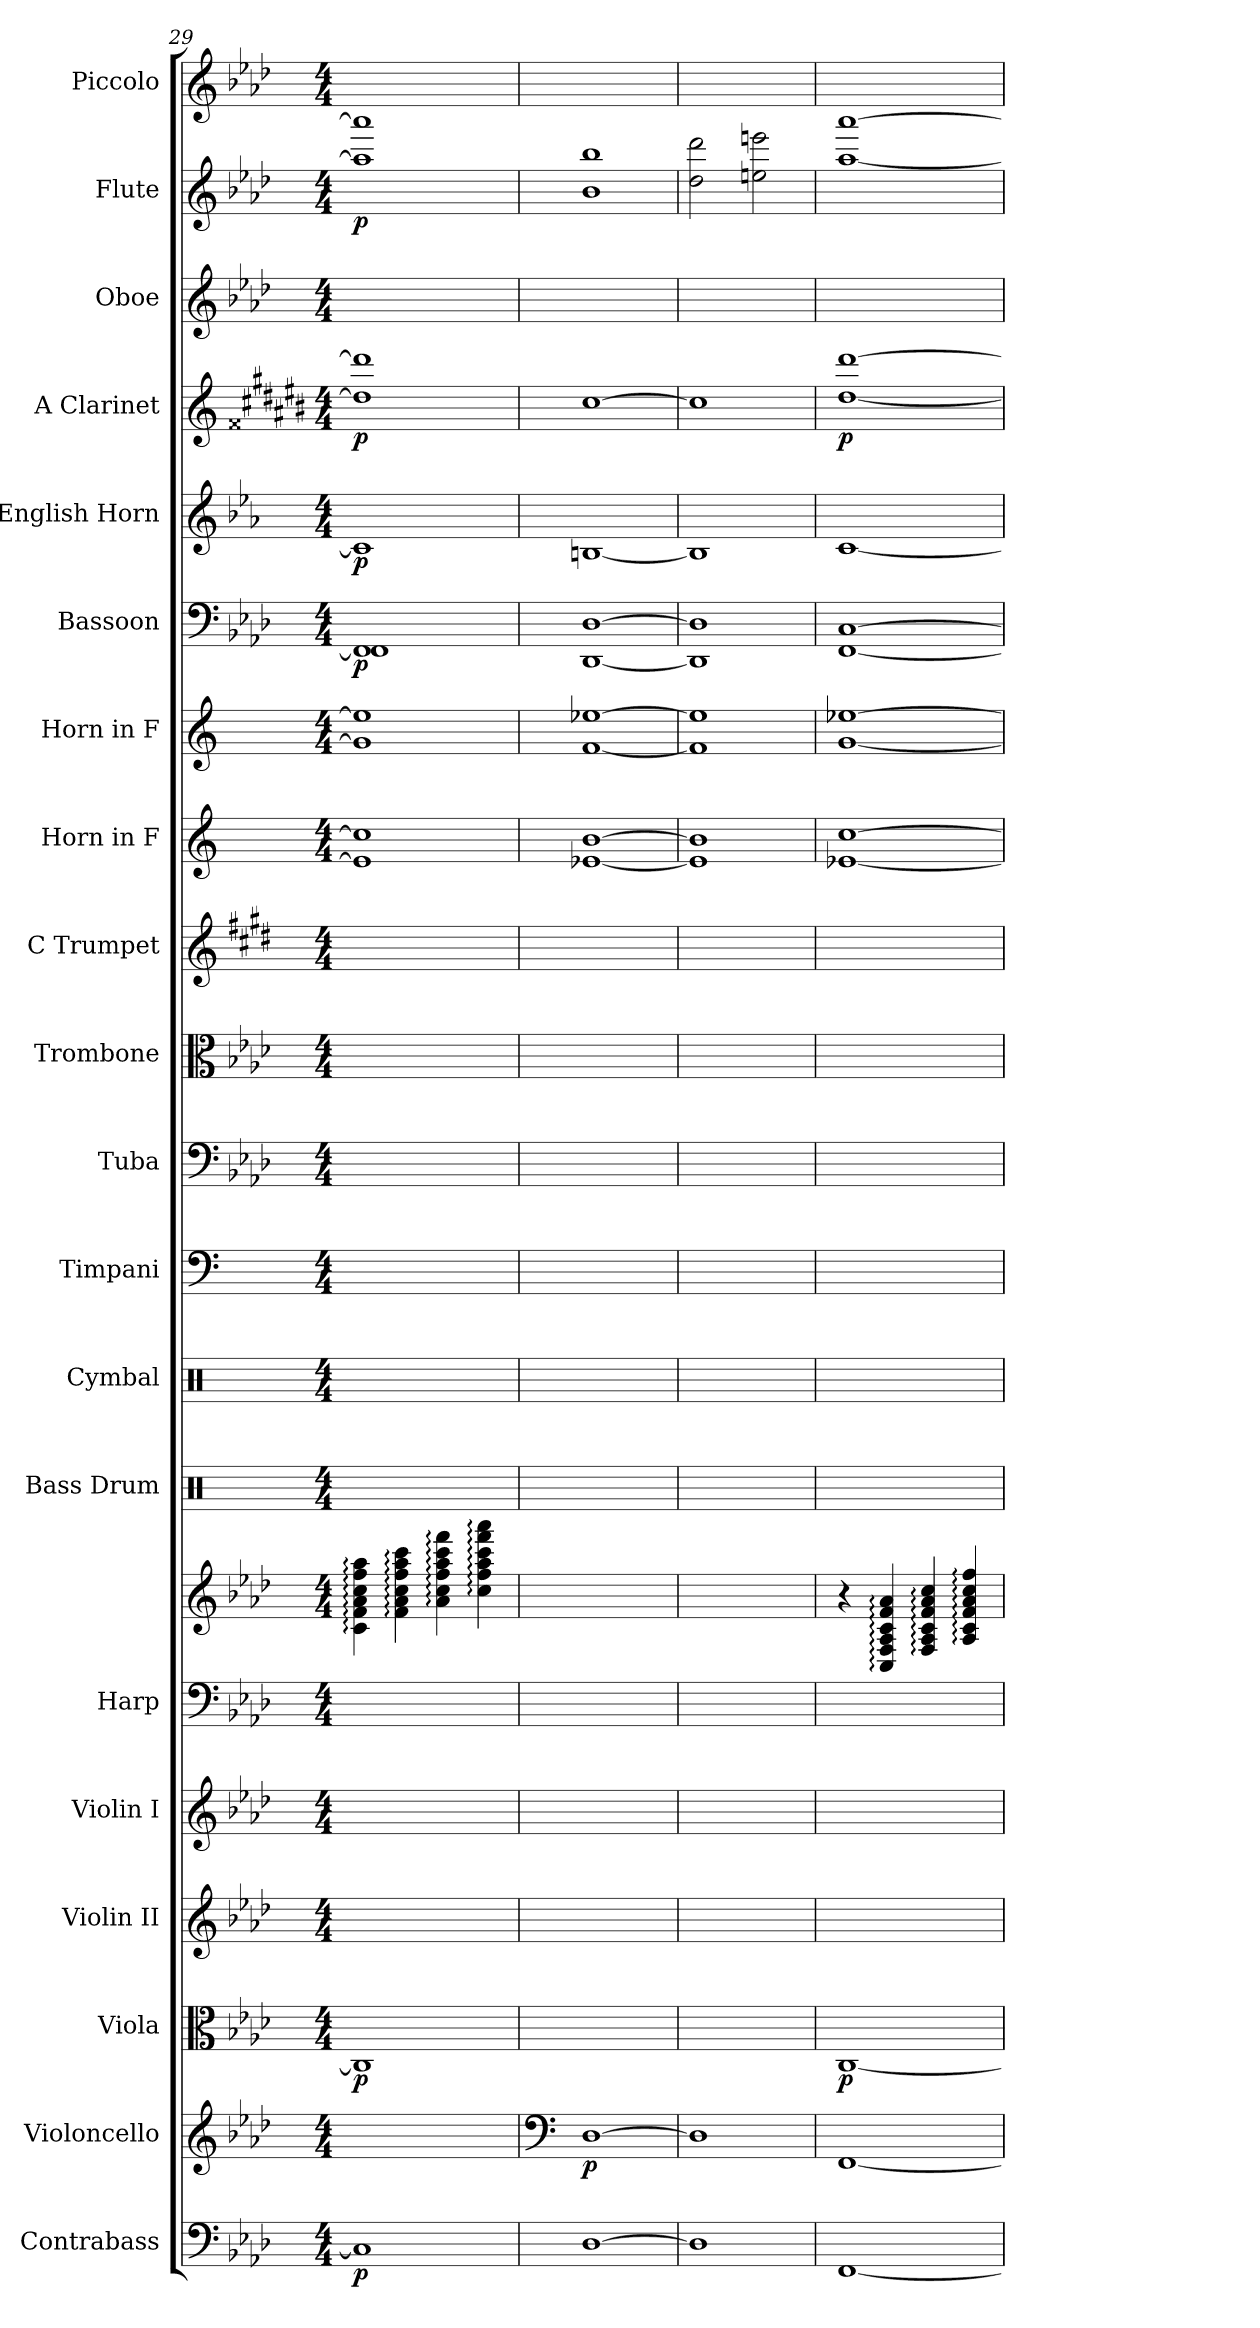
**kern	**dynam	**kern	**dynam	**kern	**dynam	**kern	**kern	**kern	**kern	**kern	**kern	**kern	**kern	**kern	**kern	**kern	**kern	**kern	**dynam	**kern	**dynam	**kern	**dynam	**kern	**kern	**dynam	**kern
*part20	*part20	*part19	*part19	*part18	*part18	*part17	*part16	*part15	*part15	*part14	*part13	*part12	*part11	*part10	*part9	*part8	*part7	*part6	*part6	*part5	*part5	*part4	*part4	*part3	*part2	*part2	*part1
*staff21	*staff21	*staff20	*staff20	*staff19	*staff19	*staff18	*staff17	*staff16	*staff15	*staff14	*staff13	*staff12	*staff11	*staff10	*staff9	*staff8	*staff7	*staff6	*staff6	*staff5	*staff5	*staff4	*staff4	*staff3	*staff2	*staff2	*staff1
*I"Contrabass	*	*I"Violoncello	*	*I"Viola	*	*I"Violin II	*I"Violin I	*I"Harp	*	*I"Bass Drum	*I"Cymbal	*I"Timpani	*I"Tuba	*I"Trombone	*I"C Trumpet	*I"Horn in F	*I"Horn in F	*I"Bassoon	*	*I"English Horn	*	*I"A Clarinet	*	*I"Oboe	*I"Flute	*	*I"Piccolo
*I'Cb.	*	*I'Vlc.	*	*I'Vla.	*	*I'Vln.II	*I'Vln.I	*I'Hrp.	*	*I'B. Dr.	*I'Cym.	*I'Timp.	*I'Tba.	*I'Trb.	*I'C Tpt.	*	*	*I'Bsn.	*	*I'E. Hn.	*	*I'A Cl.	*	*I'Ob.	*I'Fl.	*	*I'Picc.
*clefF4	*	*clefG2	*	*clefC3	*	*clefG2	*clefG2	*clefF4	*clefG2	*clefX	*clefX	*clefF4	*clefF4	*clefC3	*clefG2	*clefG2	*clefG2	*clefF4	*	*clefG2	*	*clefG2	*	*clefG2	*clefG2	*	*clefG2
*ITrd7c12	*	*	*	*	*	*	*	*	*	*	*	*	*	*	*	*ITrd4c7	*ITrd4c7	*	*	*ITrd4c7	*	*ITrd2c3	*	*	*	*	*ITrd-7c-12
*k[b-e-a-d-]	*	*k[b-e-a-d-]	*	*k[b-e-a-d-]	*	*k[b-e-a-d-]	*k[b-e-a-d-]	*k[b-e-a-d-]	*k[b-e-a-d-]	*k[]	*k[]	*k[]	*k[b-e-a-d-]	*k[b-e-a-d-]	*k[f#c#g#d#]	*k[b-]	*k[b-]	*k[b-e-a-d-]	*	*k[b-e-a-d-]	*	*k[f##c#g#d#a#e#b#]	*	*k[b-e-a-d-]	*k[b-e-a-d-]	*	*k[b-e-a-d-]
*M4/4	*	*M4/4	*	*M4/4	*	*M4/4	*M4/4	*M4/4	*M4/4	*M4/4	*M4/4	*M4/4	*M4/4	*M4/4	*M4/4	*M4/4	*M4/4	*M4/4	*	*M4/4	*	*M4/4	*	*M4/4	*M4/4	*	*M4/4
=29	=29	=29	=29	=29	=29	=29	=29	=29	=29	=29	=29	=29	=29	=29	=29	=29	=29	=29	=29	=29	=29	=29	=29	=29	=29	=29	=29
*	*	*	*	*	*	*	*	*	*	*	*	*	*	*	*	*^	*^	*^	*	*	*	*	*	*	*	*	*
!	!LO:DY:b	!	!	!	!LO:DY:b	!	!	!	!	!	!	!	!	!	!	!	!	!	!	!	!	!LO:DY:b	!	!LO:DY:b	!	!LO:DY:b	!	!	!LO:DY:b	!
1CC]	p	1ryy	.	1C]	p	1ryy	1ryy	1ryy	4c\: 4f\: 4a-\: 4cc\: 4ff\: 4aa-\:	1ryy	1ryy	1ryy	1ryy	1ryy	1ryy	1ryy	1A-] 1f]	1ryy	1c] 1a-]	1FF]	1FF	p	1F]	p	1b#] 1bb#]	p	1ryy	1aa-] 1aaa-]	p	1ryy
.	.	.	.	.	.	.	.	.	4f\: 4a-\: 4cc\: 4ff\: 4aa-\: 4ccc\:	.	.	.	.	.	.	.	.	.	.	.	.	.	.	.	.	.	.	.	.	.
.	.	.	.	.	.	.	.	.	4a-\: 4cc\: 4ff\: 4aa-\: 4ccc\: 4fff\:	.	.	.	.	.	.	.	.	.	.	.	.	.	.	.	.	.	.	.	.	.
.	.	.	.	.	.	.	.	.	4cc\: 4ff\: 4aa-\: 4ccc\: 4fff\: 4aaa-\:	.	.	.	.	.	.	.	.	.	.	.	.	.	.	.	.	.	.	.	.	.
*	*	*	*	*	*	*	*	*	*	*	*	*	*	*	*	*v	*v	*	*	*v	*v	*	*	*	*	*	*	*	*	*
*	*	*	*	*	*	*	*	*	*	*	*	*	*	*	*	*	*v	*v	*	*	*	*	*	*	*	*	*	*
=30	=30	=30	=30	=30	=30	=30	=30	=30	=30	=30	=30	=30	=30	=30	=30	=30	=30	=30	=30	=30	=30	=30	=30	=30	=30	=30	=30
*	*	*clefF4	*	*	*	*	*	*	*	*	*	*	*	*	*	*	*	*	*	*	*	*	*	*	*	*	*
!	!	!	!LO:DY:b	!	!	!	!	!	!	!	!	!	!	!	!	!	!	!	!	!	!	!	!	!	!	!	!
[1DD-	.	[1D-	p	1ryy	.	1ryy	1ryy	1ryy	1ryy	1ryy	1ryy	1ryy	1ryy	1ryy	1ryy	[1A-X [1e	[1B- [1a-X	[1DD- [1D-	.	[1En	.	[1a#	.	1ryy	1b- 1bb-	.	1ryy
=31	=31	=31	=31	=31	=31	=31	=31	=31	=31	=31	=31	=31	=31	=31	=31	=31	=31	=31	=31	=31	=31	=31	=31	=31	=31	=31	=31
1DD-]	.	1D-]	.	1ryy	.	1ryy	1ryy	1ryy	1ryy	1ryy	1ryy	1ryy	1ryy	1ryy	1ryy	1A-] 1e]	1B-] 1a-]	1DD-] 1D-]	.	1E]	.	1a#]	.	1ryy	2dd-\ 2ddd-\	.	1ryy
.	.	.	.	.	.	.	.	.	.	.	.	.	.	.	.	.	.	.	.	.	.	.	.	.	2een\ 2eeen\	.	.
=32	=32	=32	=32	=32	=32	=32	=32	=32	=32	=32	=32	=32	=32	=32	=32	=32	=32	=32	=32	=32	=32	=32	=32	=32	=32	=32	=32
!	!	!	!	!	!LO:DY:b	!	!	!	!	!	!	!	!	!	!	!	!	!	!	!	!	!	!LO:DY:b	!	!	!	!
[1FFF	.	[1FF	.	[1C	p	1ryy	1ryy	1ryy	4r	1ryy	1ryy	1ryy	1ryy	1ryy	1ryy	[1A-X [1f	[1c [1a-X	[1FF [1C	.	[1F	.	[1b# [1bb#	p	1ryy	[1aa- [1aaa-	.	1ryy
.	.	.	.	.	.	.	.	.	4C/: 4F/: 4A-/: 4c/: 4f/: 4a-/:	.	.	.	.	.	.	.	.	.	.	.	.	.	.	.	.	.	.
.	.	.	.	.	.	.	.	.	4F/: 4A-/: 4c/: 4f/: 4a-/: 4cc/:	.	.	.	.	.	.	.	.	.	.	.	.	.	.	.	.	.	.
.	.	.	.	.	.	.	.	.	4A-/: 4c/: 4f/: 4a-/: 4cc/: 4ff/:	.	.	.	.	.	.	.	.	.	.	.	.	.	.	.	.	.	.
=	=	=	=	=	=	=	=	=	=	=	=	=	=	=	=	=	=	=	=	=	=	=	=	=	=	=	=
*-	*-	*-	*-	*-	*-	*-	*-	*-	*-	*-	*-	*-	*-	*-	*-	*-	*-	*-	*-	*-	*-	*-	*-	*-	*-	*-	*-
